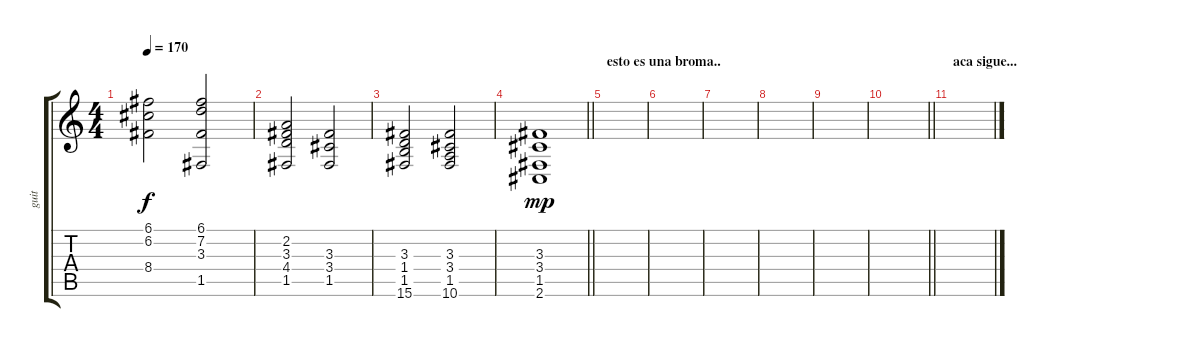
\track ("guit" "guit") {instrument acousticguitarsteel}
\staff {score tabs}
\tuning (C4 G3 Eb3 Bb2 F2 B1) {hide}
\ts (4 4)
\tempo 170
\clef g2
\ks c
(6.1 6.2 8.4).2{dy f} (6.1 7.2 3.3 1.5).2 |
(2.2 3.3 4.4 1.5).2 (3.3 3.4 1.5).2 |
(3.3 1.4 1.5 15.6).2 (3.3 3.4 1.5 10.6).2 |
\barLineRight lightlight
(3.3 3.4 1.5 2.6).1{dy mp} |
\section ("" "esto es una broma..")
|
|
|
|
|
\barLineRight lightlight
|
\section ("" "aca sigue...")
